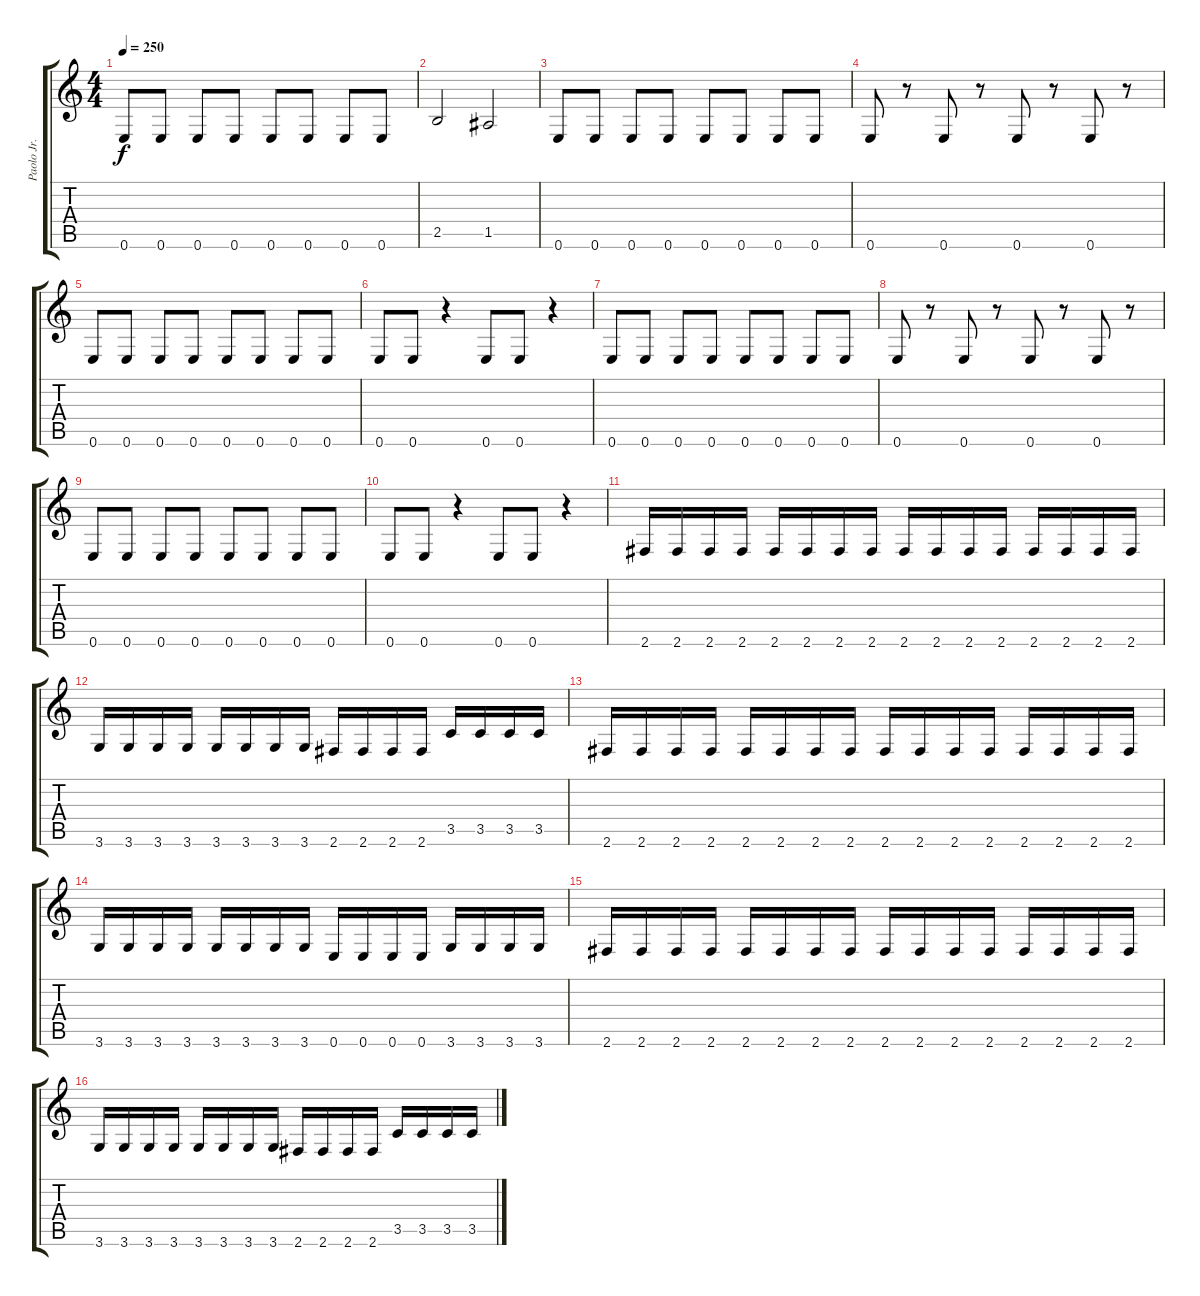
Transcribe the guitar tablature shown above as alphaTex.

\track ("Paolo Jr." "Paolo Jr.") {instrument electricbassfinger}
\staff {score tabs}
\tuning (E4 B3 G3 D3 A2 E2) {hide}
\ts (4 4)
\tempo 250
\clef g2
\ks c
0.6.8{dy f} 0.6.8 0.6.8 0.6.8 0.6.8 0.6.8 0.6.8 0.6.8 |
2.5.2 1.5.2 |
0.6.8 0.6.8 0.6.8 0.6.8 0.6.8 0.6.8 0.6.8 0.6.8 |
0.6.8 r.8 0.6.8 r.8 0.6.8 r.8 0.6.8 r.8 |
0.6.8 0.6.8 0.6.8 0.6.8 0.6.8 0.6.8 0.6.8 0.6.8 |
0.6.8 0.6.8 r.4 0.6.8 0.6.8 r.4 |
0.6.8 0.6.8 0.6.8 0.6.8 0.6.8 0.6.8 0.6.8 0.6.8 |
0.6.8 r.8 0.6.8 r.8 0.6.8 r.8 0.6.8 r.8 |
0.6.8 0.6.8 0.6.8 0.6.8 0.6.8 0.6.8 0.6.8 0.6.8 |
0.6.8 0.6.8 r.4 0.6.8 0.6.8 r.4 |
2.6.16 2.6.16 2.6.16 2.6.16 2.6.16 2.6.16 2.6.16 2.6.16 2.6.16 2.6.16 2.6.16 2.6.16 2.6.16 2.6.16 2.6.16 2.6.16 |
3.6.16 3.6.16 3.6.16 3.6.16 3.6.16 3.6.16 3.6.16 3.6.16 2.6.16 2.6.16 2.6.16 2.6.16 3.5.16 3.5.16 3.5.16 3.5.16 |
2.6.16 2.6.16 2.6.16 2.6.16 2.6.16 2.6.16 2.6.16 2.6.16 2.6.16 2.6.16 2.6.16 2.6.16 2.6.16 2.6.16 2.6.16 2.6.16 |
3.6.16 3.6.16 3.6.16 3.6.16 3.6.16 3.6.16 3.6.16 3.6.16 0.6.16 0.6.16 0.6.16 0.6.16 3.6.16 3.6.16 3.6.16 3.6.16 |
2.6.16 2.6.16 2.6.16 2.6.16 2.6.16 2.6.16 2.6.16 2.6.16 2.6.16 2.6.16 2.6.16 2.6.16 2.6.16 2.6.16 2.6.16 2.6.16 |
3.6.16 3.6.16 3.6.16 3.6.16 3.6.16 3.6.16 3.6.16 3.6.16 2.6.16 2.6.16 2.6.16 2.6.16 3.5.16 3.5.16 3.5.16 3.5.16
